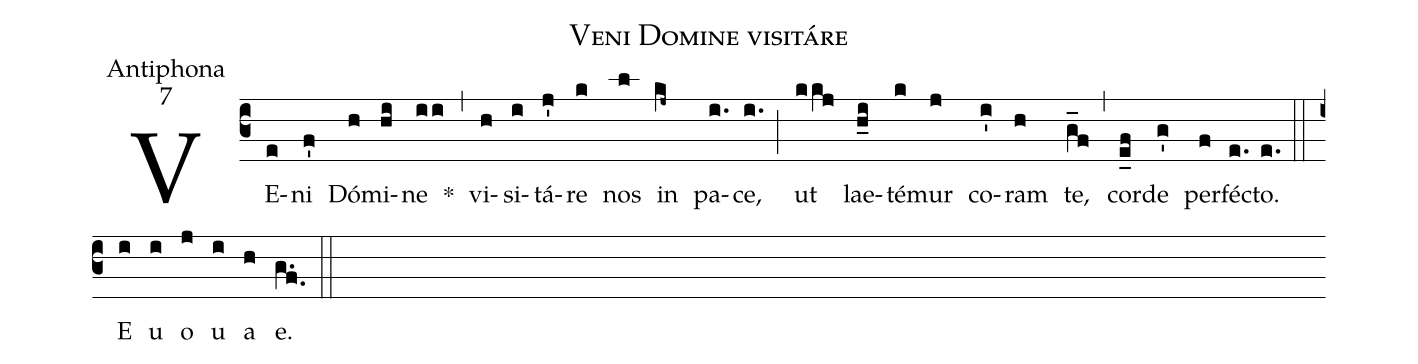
name:Veni Domine visitáre;
office-part:Antiphona;
mode:7;
%%
(c3) VE(e)ni(f') Dó(h)mi(hi)ne(ii) *(,) vi(h)si(i)tá(j')re(k) nos(l) in(kj~) pa(i.)ce,(i.) (;) ut(kkj) lae(h_i)té(k)mur(j) co(i')ram(h) te,(g_f) (,) cor(e_f)de(g') per(f)fé(e.)cto.(e.) (::) E(i) u(i) o(j) u(i) a(h) e.(g.f.) (::)
